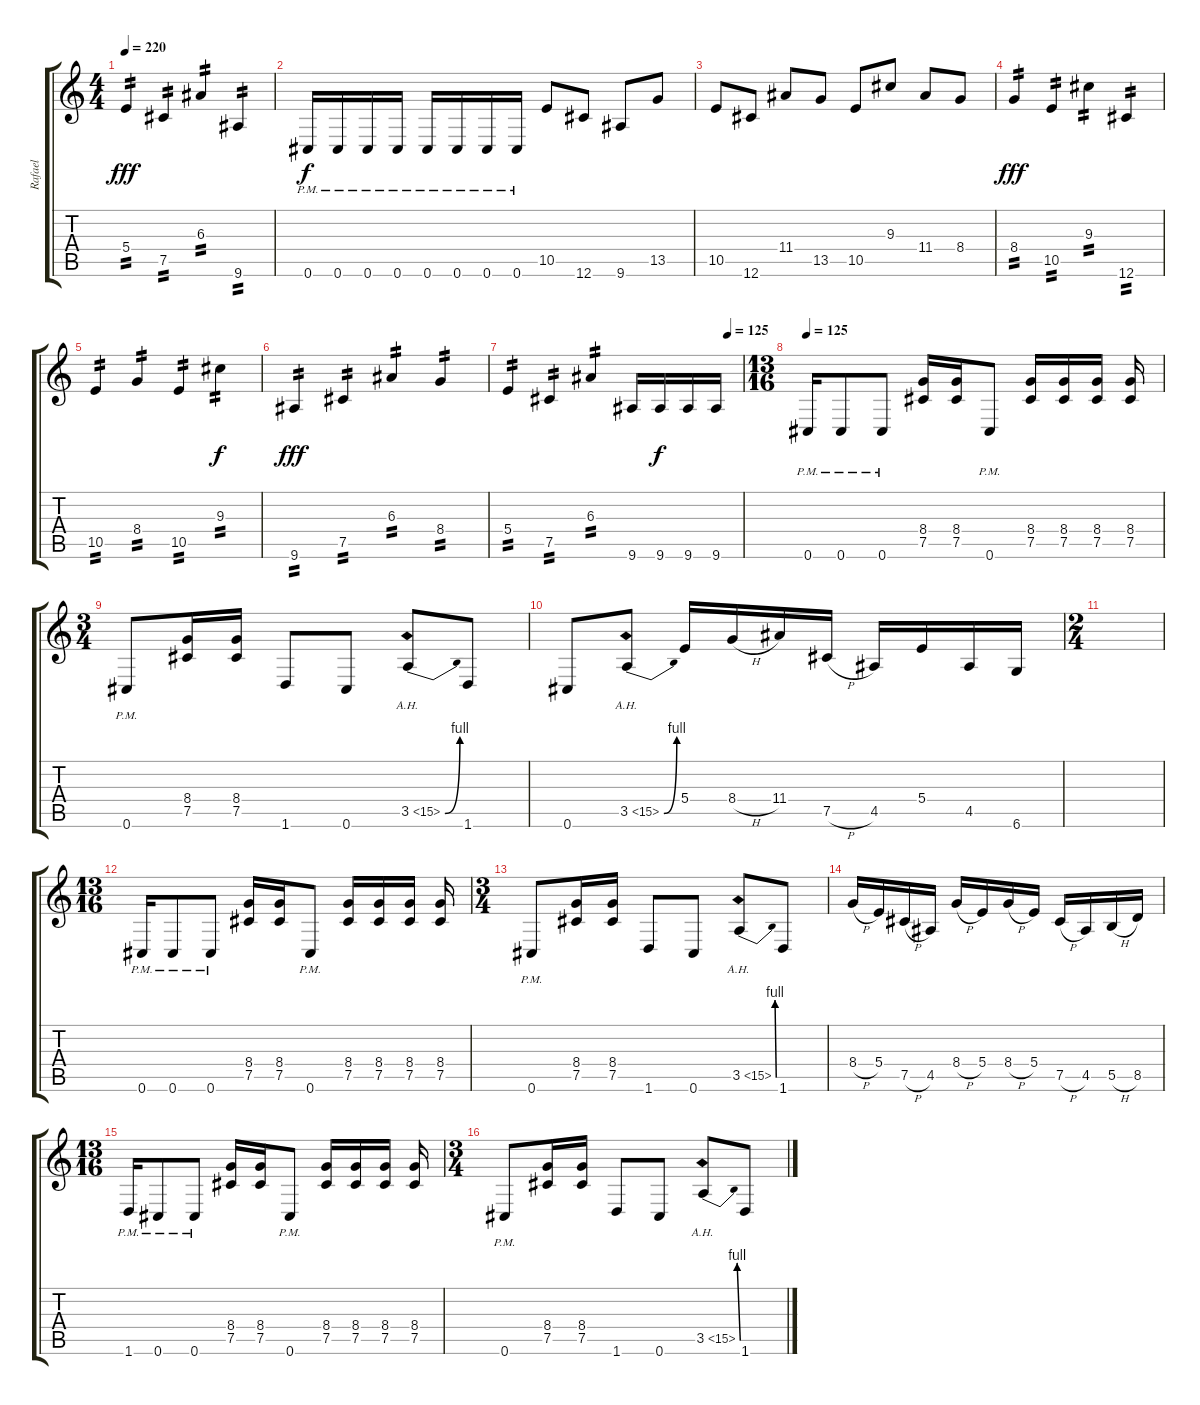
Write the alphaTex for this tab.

\track ("Rafael" "Rafael") {instrument distortionguitar}
\staff {score tabs}
\tuning (Db4 Ab3 E3 B2 Gb2 Db2) {hide}
\ts (4 4)
\tempo 220
\clef g2
\ks c
5.4.4{tp 2 dy fff} 7.5.4{tp 2} 6.3.4{tp 2} 9.6.4{tp 2} |
0.6{pm}.16{dy f} 0.6{pm}.16 0.6{pm}.16 0.6{pm}.16 0.6{pm}.16 0.6{pm}.16 0.6{pm}.16 0.6{pm}.16 10.5.8 12.6.8 9.6.8 13.5.8 |
10.5.8 12.6.8 11.4.8 13.5.8 10.5.8 9.3.8 11.4.8 8.4.8 |
8.4.4{tp 2 dy fff volume 15} 10.5.4{tp 2} 9.3.4{tp 2} 12.6.4{tp 2} |
10.5.4{tp 2} 8.4.4{tp 2} 10.5.4{tp 2} 9.3.4{tp 2 dy f} |
9.6.4{tp 2 dy fff} 7.5.4{tp 2} 6.3.4{tp 2} 8.4.4{tp 2} |
\tempo (125 0.9375)
5.4.4{tp 2} 7.5.4{tp 2} 6.3.4{tp 2} 9.6.16 9.6.16{dy f} 9.6.16 9.6.16 |
\ts (13 16)
\tempo 125
0.6{pm}.16 0.6{pm}.8 0.6{pm}.8 (8.4 7.5).16 (8.4 7.5).16 0.6{pm}.8 (8.4 7.5).16 (8.4 7.5).16 (8.4 7.5).16 (8.4 7.5).16 |
\ts (3 4)
0.6{pm}.8 (8.4 7.5).16 (8.4 7.5).16 1.6.8 0.6.8 3.5{be (bend 0 0 60 4) ah 12}.8 1.6.8 |
0.6.8 3.5{be (bend 0 0 60 4) ah 12}.8 5.4.16 8.4{h}.16 11.4.16 7.5{h}.16 4.5.16 5.4.16 4.5.16 6.6.16 |
\ts (2 4)
|
\ts (13 16)
0.6{pm}.16 0.6{pm}.8 0.6{pm}.8 (8.4 7.5).16 (8.4 7.5).16 0.6{pm}.8 (8.4 7.5).16 (8.4 7.5).16 (8.4 7.5).16 (8.4 7.5).16 |
\ts (3 4)
0.6{pm}.8 (8.4 7.5).16 (8.4 7.5).16 1.6.8 0.6.8 3.5{be (bend 0 0 60 4) ah 12}.8 1.6.8 |
8.4{h}.16 5.4.16 7.5{h}.16 4.5.16 8.4{h}.16 5.4.16 8.4{h}.16 5.4.16 7.5{h}.16 4.5.16 5.5{h}.16 8.5.16 |
\ts (13 16)
1.6{pm}.16 0.6{pm}.8 0.6{pm}.8 (8.4 7.5).16 (8.4 7.5).16 0.6{pm}.8 (8.4 7.5).16 (8.4 7.5).16 (8.4 7.5).16 (8.4 7.5).16 |
\ts (3 4)
0.6{pm}.8 (8.4 7.5).16 (8.4 7.5).16 1.6.8 0.6.8 3.5{be (bend 0 0 60 4) ah 12}.8 1.6.8
